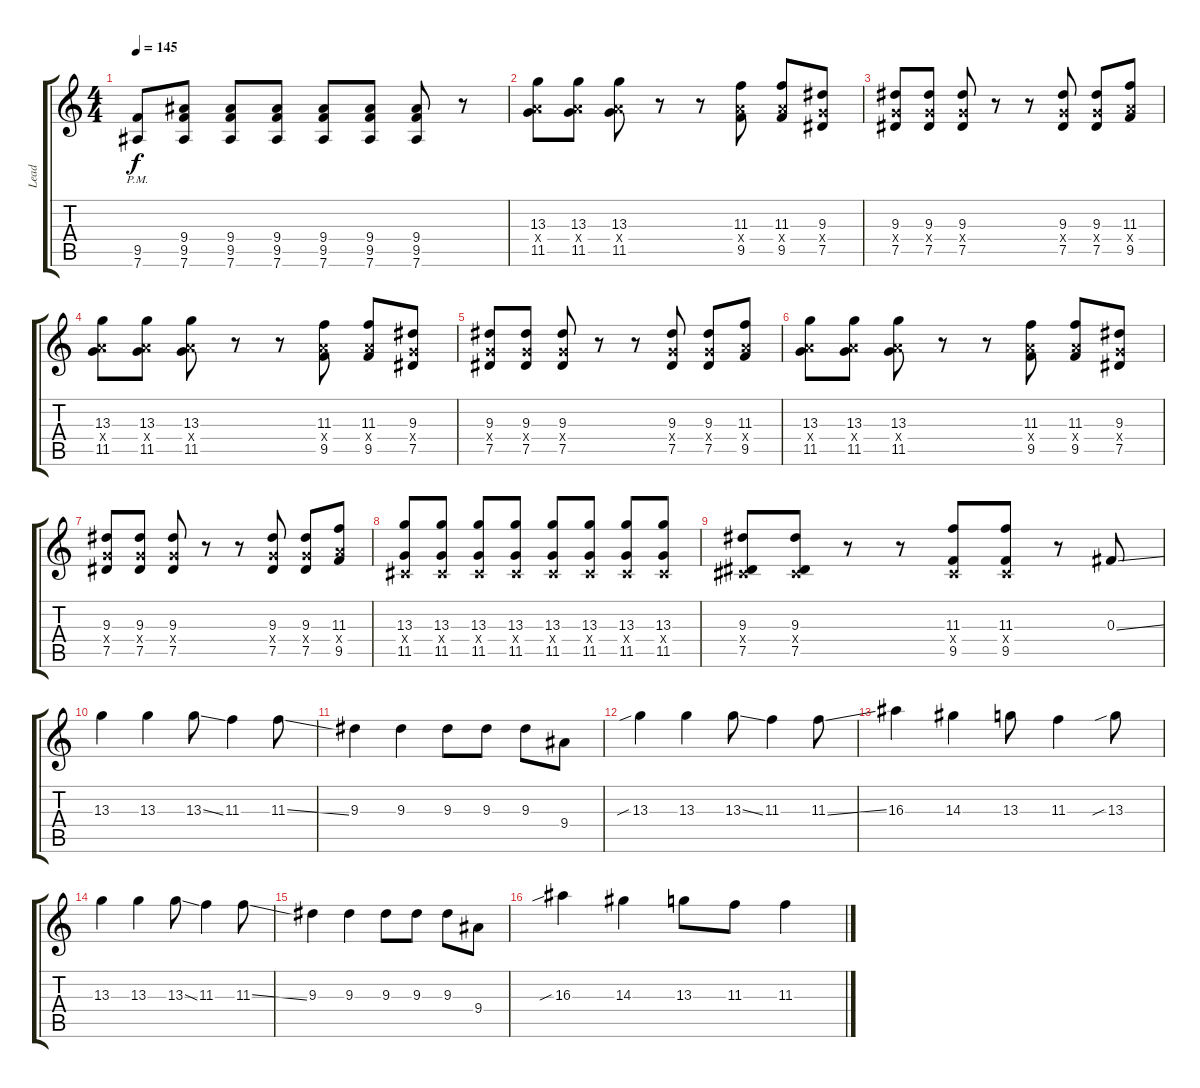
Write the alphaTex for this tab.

\track ("Lead" "Lead") {instrument distortionguitar}
\staff {score tabs}
\tuning (Eb4 Bb3 Gb3 Db3 Ab2 Eb2) {hide}
\ts (4 4)
\tempo 145
\clef g2
\ks c
(9.5{pm} 7.6{pm}).8{dy f} (9.4 9.5 7.6).8 (9.4 9.5 7.6).8 (9.4 9.5 7.6).8 (9.4 9.5 7.6).8 (9.4 9.5 7.6).8 (9.4 9.5 7.6).8 r.8 |
(13.3 8.4{x} 11.5).8 (13.3 8.4{x} 11.5).8 (13.3 8.4{x} 11.5).8 r.8 r.8 (11.3 8.4{x} 9.5).8 (11.3 8.4{x} 9.5).8 (9.3 6.4{x} 7.5).8 |
(9.3 6.4{x} 7.5).8 (9.3 6.4{x} 7.5).8 (9.3 6.4{x} 7.5).8 r.8 r.8 (9.3 6.4{x} 7.5).8 (9.3 6.4{x} 7.5).8 (11.3 8.4{x} 9.5).8 |
(13.3 8.4{x} 11.5).8 (13.3 8.4{x} 11.5).8 (13.3 8.4{x} 11.5).8 r.8 r.8 (11.3 8.4{x} 9.5).8 (11.3 8.4{x} 9.5).8 (9.3 6.4{x} 7.5).8 |
(9.3 6.4{x} 7.5).8 (9.3 6.4{x} 7.5).8 (9.3 6.4{x} 7.5).8 r.8 r.8 (9.3 6.4{x} 7.5).8 (9.3 6.4{x} 7.5).8 (11.3 8.4{x} 9.5).8 |
(13.3 8.4{x} 11.5).8 (13.3 8.4{x} 11.5).8 (13.3 8.4{x} 11.5).8 r.8 r.8 (11.3 8.4{x} 9.5).8 (11.3 8.4{x} 9.5).8 (9.3 6.4{x} 7.5).8 |
(9.3 6.4{x} 7.5).8 (9.3 6.4{x} 7.5).8 (9.3 6.4{x} 7.5).8 r.8 r.8 (9.3 6.4{x} 7.5).8 (9.3 6.4{x} 7.5).8 (11.3 8.4{x} 9.5).8 |
(13.3 0.4{x} 11.5).8 (13.3 0.4{x} 11.5).8 (13.3 0.4{x} 11.5).8 (13.3 0.4{x} 11.5).8 (13.3 0.4{x} 11.5).8 (13.3 0.4{x} 11.5).8 (13.3 0.4{x} 11.5).8 (13.3 0.4{x} 11.5).8 |
(9.3 0.4{x} 7.5).8 (9.3 0.4{x} 7.5).8 r.8 r.8 (11.3 0.4{x} 9.5).8 (11.3 0.4{x} 9.5).8 r.8 0.3{ss}.8 |
13.3.4 13.3.4 13.3{ss}.8 11.3.4 11.3{ss}.8 |
9.3.4 9.3.4 9.3.8 9.3.8 9.3.8 9.4.8 |
13.3{sib}.4 13.3.4 13.3{ss}.8 11.3.4 11.3{ss}.8 |
16.3.4 14.3.4 13.3.8 11.3.4 13.3{sib}.8 |
13.3.4 13.3.4 13.3{ss}.8 11.3.4 11.3{ss}.8 |
9.3.4 9.3.4 9.3.8 9.3.8 9.3.8 9.4.8 |
16.3{sib}.4 14.3.4 13.3.8 11.3.8 11.3.4
